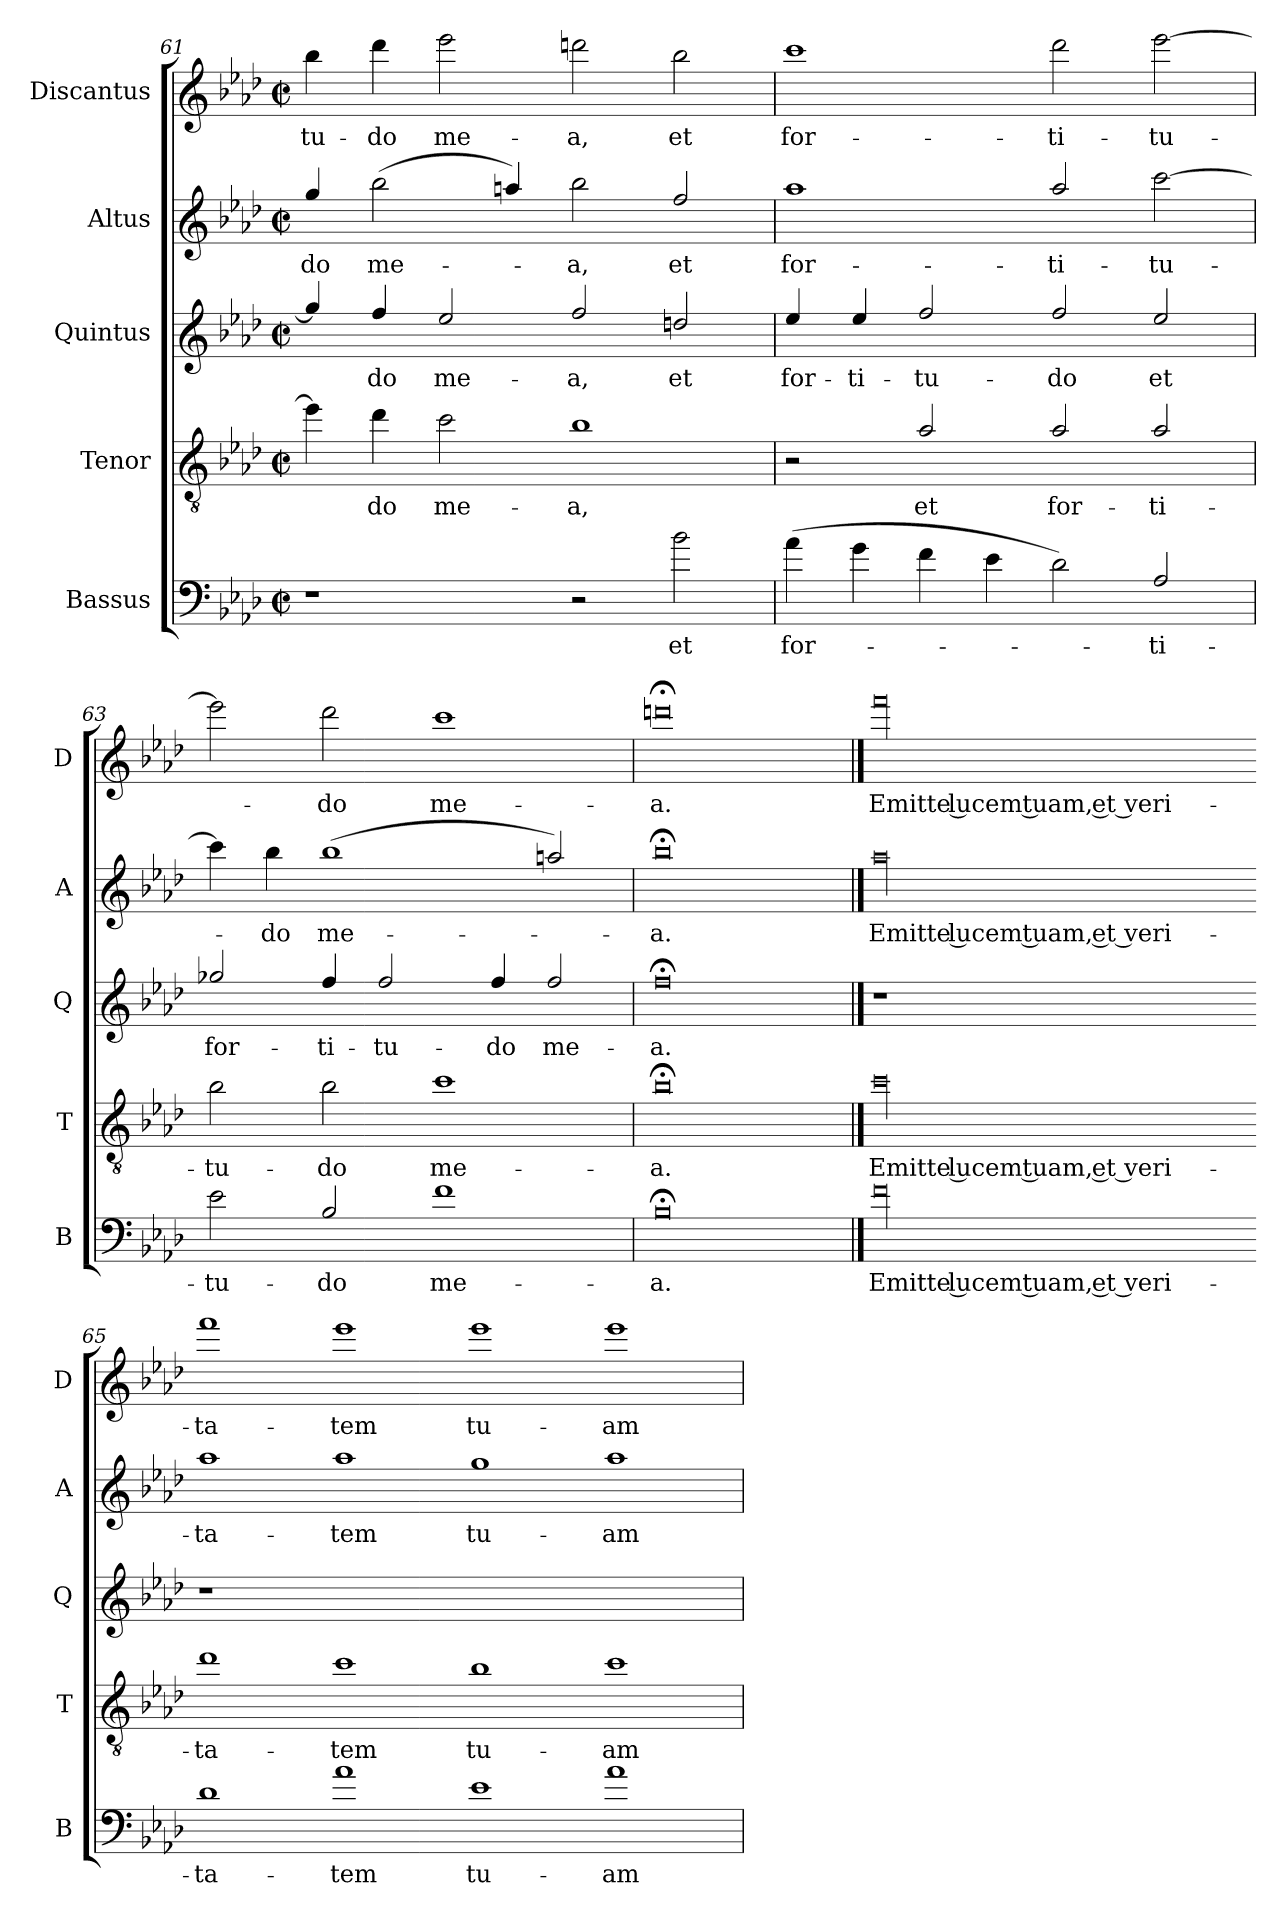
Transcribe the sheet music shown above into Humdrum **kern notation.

**kern	**text	**kern	**text	**kern	**text	**kern	**text	**kern	**text
*part5	*part5	*part4	*part4	*part3	*part3	*part2	*part2	*part1	*part1
*staff5	*staff5	*staff4	*staff4	*staff3	*staff3	*staff2	*staff2	*staff1	*staff1
*I"Bassus	*	*I"Tenor	*	*I"Quintus	*	*I"Altus	*	*I"Discantus	*
*I'B	*	*I'T	*	*I'Q	*	*I'A	*	*I'D	*
!!LO:LB:g=z
*clefF4	*	*clefGv2	*	*clefG2	*	*clefG2	*	*clefG2	*
*ITrd7c12	*	*ITrd7c12	*	*ITrd7c12	*	*ITrd7c12	*	*ITrd7c12	*
*k[b-e-a-d-]	*	*k[b-e-a-d-]	*	*k[b-e-a-d-]	*	*k[b-e-a-d-]	*	*k[b-e-a-d-]	*
*f:	*	*f:	*	*f:	*	*f:	*	*f:	*
*M2/2	*	*M2/2	*	*M2/2	*	*M2/2	*	*M2/2	*
*met(c|)	*	*met(c|)	*	*met(c|)	*	*met(c|)	*	*met(c|)	*
=61	=61	=61	=61	=61	=61	=61	=61	=61	=61
!	!	!	!	!	!	!	!LO:LY:b	!	!LO:LY:b
1r	.	4e-\]	.	4g/]	.	4g/	-do	4b-\	-tu-
!	!	!	!LO:LY:b	!	!LO:LY:b	!	!LO:LY:b	!	!LO:LY:b
.	.	4d-\	-do	4f/	-do	(>2b-\	me-	4dd-\	-do
!	!	!	!LO:LY:b	!	!LO:LY:b	!	!	!	!LO:LY:b
.	.	2c\	me-	2e-/	me-	.	.	2ee-\	me-
.	.	.	.	.	.	4an/)	.	.	.
!	!	!	!LO:LY:b	!	!LO:LY:b	!	!LO:LY:b	!	!LO:LY:b
2r	.	1B-	-a,	2f/	-a,	2b-\	-a,	2ddn\	-a,
!	!LO:LY:b	!	!	!	!LO:LY:b	!	!LO:LY:b	!	!LO:LY:b
2B-\	et	.	.	2dn/	et	2f/	et	2b-\	et
=62	=62	=62	=62	=62	=62	=62	=62	=62	=62
!	!LO:LY:b	!	!	!	!LO:LY:b	!	!LO:LY:b	!	!LO:LY:b
(>4A-\	for-	2r	.	4e-/	for-	1a-	for-	1cc	for-
!	!	!	!	!	!LO:LY:b	!	!	!	!
4G\	.	.	.	4e-/	-ti-	.	.	.	.
!	!	!	!LO:LY:b	!	!LO:LY:b	!	!	!	!
4F\	.	2A-/	et	2f/	-tu-	.	.	.	.
4E-\	.	.	.	.	.	.	.	.	.
!	!	!	!LO:LY:b	!	!LO:LY:b	!	!LO:LY:b	!	!LO:LY:b
2D-\)	.	2A-/	for-	2f/	-do	2a-/	-ti-	2dd-\	-ti-
!	!LO:LY:b	!	!LO:LY:b	!	!LO:LY:b	!	!LO:LY:b	!	!LO:LY:b
2AA-/	-ti-	2A-/	-ti-	2e-/	et	[2cc\	-tu-	[2ee-\	-tu-
=63	=63	=63	=63	=63	=63	=63	=63	=63	=63
!	!LO:LY:b	!	!LO:LY:b	!	!LO:LY:b	!	!	!	!
2E-\	-tu-	2B-\	-tu-	2g-X/	for-	4cc\]	.	2ee-\]	.
!	!	!	!	!	!	!	!LO:LY:b	!	!
.	.	.	.	.	.	4b-\	-do	.	.
!	!LO:LY:b	!	!LO:LY:b	!	!LO:LY:b	!	!LO:LY:b	!	!LO:LY:b
2BB-/	-do	2B-\	-do	4f/	-ti-	(>1b-	me-	2dd-\	-do
!	!	!	!	!	!LO:LY:b	!	!	!	!
.	.	.	.	2f/	-tu-	.	.	.	.
!	!LO:LY:b	!	!LO:LY:b	!	!	!	!	!	!LO:LY:b
1F	me-	1c	me-	.	.	.	.	1cc	me-
!	!	!	!	!	!LO:LY:b	!	!	!	!
.	.	.	.	4f/	-do	.	.	.	.
!	!	!	!	!	!LO:LY:b	!	!	!	!
.	.	.	.	2f/	me-	2an/)	.	.	.
=64	=64	=64	=64	=64	=64	=64	=64	=64	=64
!	!LO:LY:b	!	!LO:LY:b	!	!LO:LY:b	!	!LO:LY:b	!	!LO:LY:b
0BB-;<	-a.	0B-;<	-a.	0f;<	-a.	0b-;<	-a.	0ddn;<	-a.
!!LO:PB:g=z
==64X2	==64X2	==64X2	==64X2	==64X2	==64X2	==64X2	==64X2	==64X2	==64X2
!	!LO:LY:b	!	!LO:LY:b	!	!	!	!LO:LY:b	!	!LO:LY:b
00F	Emitte lucem tuam, et veri-	00c	Emitte lucem tuam, et veri-	1r	.	00a-	Emitte lucem tuam, et veri-	00ff	Emitte lucem tuam, et veri-
.	.	.	.	0.ryy	.	.	.	.	.
=65-	=65-	=65-	=65-	=65-	=65-	=65-	=65-	=65-	=65-
!	!LO:LY:b	!	!LO:LY:b	!	!	!	!LO:LY:b	!	!LO:LY:b
1D-	-ta-	1d-	-ta-	1r	.	1a-	-ta-	1ff	-ta-
!	!LO:LY:b	!	!LO:LY:b	!	!	!	!LO:LY:b	!	!LO:LY:b
1A-	-tem	1c	-tem	0.ryy	.	1a-	-tem	1ee-	-tem
!	!LO:LY:b	!	!LO:LY:b	!	!	!	!LO:LY:b	!	!LO:LY:b
1E-	tu-	1B-	tu-	.	.	1g	tu-	1ee-	tu-
!	!LO:LY:b	!	!LO:LY:b	!	!	!	!LO:LY:b	!	!LO:LY:b
1A-	-am	1c	-am	.	.	1a-	-am	1ee-	-am
=	=	=	=	=	=	=	=	=	=
*-	*-	*-	*-	*-	*-	*-	*-	*-	*-
